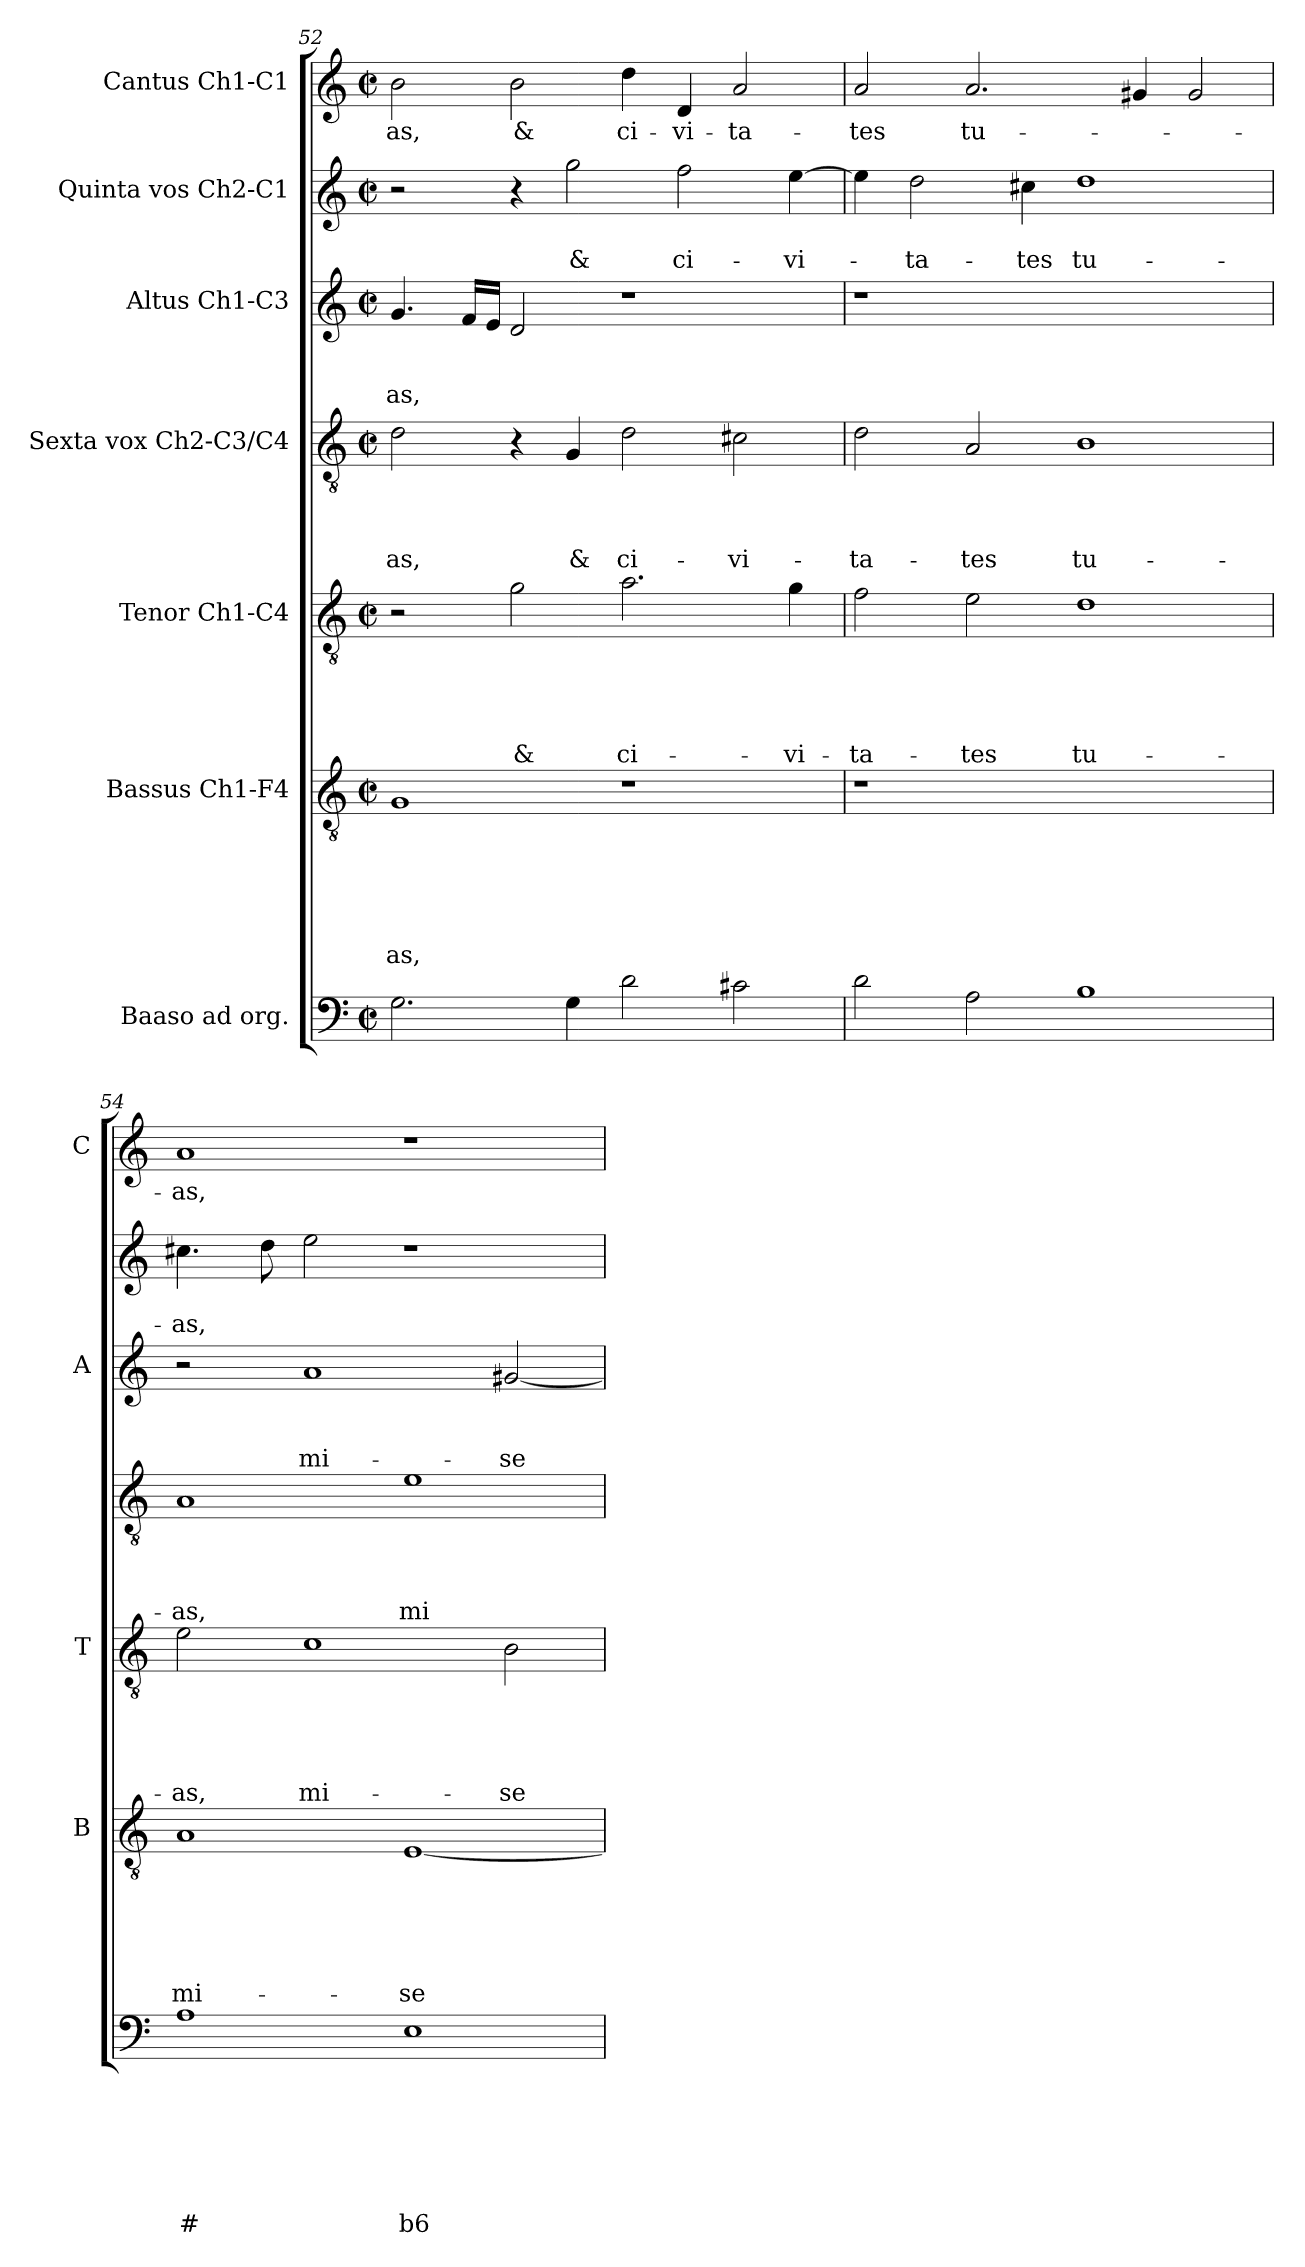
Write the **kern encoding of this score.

**kern	**text	**text	**text	**text	**text	**text	**text	**kern	**text	**text	**text	**text	**text	**text	**kern	**text	**text	**text	**text	**text	**kern	**text	**text	**text	**text	**kern	**text	**text	**text	**kern	**text	**text	**kern	**text
*part7	*part7	*part7	*part7	*part7	*part7	*part7	*part7	*part6	*part6	*part6	*part6	*part6	*part6	*part6	*part5	*part5	*part5	*part5	*part5	*part5	*part4	*part4	*part4	*part4	*part4	*part3	*part3	*part3	*part3	*part2	*part2	*part2	*part1	*part1
*staff7	*staff7	*staff7	*staff7	*staff7	*staff7	*staff7	*staff7	*staff6	*staff6	*staff6	*staff6	*staff6	*staff6	*staff6	*staff5	*staff5	*staff5	*staff5	*staff5	*staff5	*staff4	*staff4	*staff4	*staff4	*staff4	*staff3	*staff3	*staff3	*staff3	*staff2	*staff2	*staff2	*staff1	*staff1
*I"Baaso ad org.	*	*	*	*	*	*	*	*I"Bassus Ch1-F4	*	*	*	*	*	*	*I"Tenor Ch1-C4	*	*	*	*	*	*I"Sexta vox Ch2-C3/C4	*	*	*	*	*I"Altus Ch1-C3	*	*	*	*I"Quinta vos Ch2-C1	*	*	*I"Cantus Ch1-C1	*
*	*	*	*	*	*	*	*	*I'B	*	*	*	*	*	*	*I'T	*	*	*	*	*	*	*	*	*	*	*I'A	*	*	*	*	*	*	*I'C	*
!!LO:LB:g=z
*clefF4	*	*	*	*	*	*	*	*clefGv2	*	*	*	*	*	*	*clefGv2	*	*	*	*	*	*clefGv2	*	*	*	*	*clefG2	*	*	*	*clefG2	*	*	*clefG2	*
*k[]	*	*	*	*	*	*	*	*k[]	*	*	*	*	*	*	*k[]	*	*	*	*	*	*k[]	*	*	*	*	*k[]	*	*	*	*k[]	*	*	*k[]	*
*C:	*	*	*	*	*	*	*	*C:	*	*	*	*	*	*	*C:	*	*	*	*	*	*C:	*	*	*	*	*C:	*	*	*	*C:	*	*	*C:	*
*M2/2	*	*	*	*	*	*	*	*M2/2	*	*	*	*	*	*	*M2/2	*	*	*	*	*	*M2/2	*	*	*	*	*M2/2	*	*	*	*M2/2	*	*	*M2/2	*
*met(c|)	*	*	*	*	*	*	*	*met(c|)	*	*	*	*	*	*	*met(c|)	*	*	*	*	*	*met(c|)	*	*	*	*	*met(c|)	*	*	*	*met(c|)	*	*	*met(c|)	*
=52	=52	=52	=52	=52	=52	=52	=52	=52	=52	=52	=52	=52	=52	=52	=52	=52	=52	=52	=52	=52	=52	=52	=52	=52	=52	=52	=52	=52	=52	=52	=52	=52	=52	=52
!	!	!	!	!	!	!	!	!	!	!	!	!	!	!LO:LY:b	!	!	!	!	!	!	!	!	!	!	!LO:LY:b	!	!	!	!LO:LY:b	!	!	!	!	!LO:LY:b
2.G\	.	.	.	.	.	.	.	1G	.	.	.	.	.	-as,	2r	.	.	.	.	.	2d\	.	.	.	-as,	4.g/	.	.	-as,	2r	.	.	2b\	-as,
.	.	.	.	.	.	.	.	.	.	.	.	.	.	.	.	.	.	.	.	.	.	.	.	.	.	16f/LL	.	.	.	.	.	.	.	.
.	.	.	.	.	.	.	.	.	.	.	.	.	.	.	.	.	.	.	.	.	.	.	.	.	.	16e/JJ	.	.	.	.	.	.	.	.
!	!	!	!	!	!	!	!	!	!	!	!	!	!	!	!	!	!	!	!	!LO:LY:b	!	!	!	!	!	!	!	!	!	!	!	!	!	!LO:LY:b
.	.	.	.	.	.	.	.	.	.	.	.	.	.	.	2g\	.	.	.	.	&	4r	.	.	.	.	2d/	.	.	.	4r	.	.	2b\	&
!	!	!	!	!	!	!	!	!	!	!	!	!	!	!	!	!	!	!	!	!	!	!	!	!	!LO:LY:b	!	!	!	!	!	!	!LO:LY:b	!	!
4G\	.	.	.	.	.	.	.	.	.	.	.	.	.	.	.	.	.	.	.	.	4G/	.	.	.	&	.	.	.	.	2gg\	.	&	.	.
!	!	!	!	!	!	!	!	!	!	!	!	!	!	!	!	!	!	!	!	!LO:LY:b	!	!	!	!	!LO:LY:b	!	!	!	!	!	!	!	!	!LO:LY:b
2d\	.	.	.	.	.	.	.	1r	.	.	.	.	.	.	2.a\	.	.	.	.	ci-	2d\	.	.	.	ci-	1r	.	.	.	.	.	.	4dd\	ci-
!	!	!	!	!	!	!	!	!	!	!	!	!	!	!	!	!	!	!	!	!	!	!	!	!	!	!	!	!	!	!	!	!LO:LY:b	!	!LO:LY:b
.	.	.	.	.	.	.	.	.	.	.	.	.	.	.	.	.	.	.	.	.	.	.	.	.	.	.	.	.	.	2ff\	.	ci-	4d/	-vi-
!	!	!	!	!	!	!	!	!	!	!	!	!	!	!	!	!	!	!	!	!	!	!	!	!	!LO:LY:b	!	!	!	!	!	!	!	!	!LO:LY:b
2c#X\	.	.	.	.	.	.	.	.	.	.	.	.	.	.	.	.	.	.	.	.	2c#X\	.	.	.	-vi-	.	.	.	.	.	.	.	2a/	-ta-
!	!	!	!	!	!	!	!	!	!	!	!	!	!	!	!	!	!	!	!	!LO:LY:b	!	!	!	!	!	!	!	!	!	!	!	!LO:LY:b	!	!
.	.	.	.	.	.	.	.	.	.	.	.	.	.	.	4g\	.	.	.	.	-vi-	.	.	.	.	.	.	.	.	.	[4ee\	.	-vi-	.	.
=53	=53	=53	=53	=53	=53	=53	=53	=53	=53	=53	=53	=53	=53	=53	=53	=53	=53	=53	=53	=53	=53	=53	=53	=53	=53	=53	=53	=53	=53	=53	=53	=53	=53	=53
!	!	!	!	!	!	!	!	!	!	!	!	!	!	!	!	!	!	!	!	!LO:LY:b	!	!	!	!	!LO:LY:b	!	!	!	!	!	!	!	!	!LO:LY:b
2d\	.	.	.	.	.	.	.	1r	.	.	.	.	.	.	2f\	.	.	.	.	-ta-	2d\	.	.	.	-ta-	1r	.	.	.	4ee\]	.	.	2a/	-tes
!	!	!	!	!	!	!	!	!	!	!	!	!	!	!	!	!	!	!	!	!	!	!	!	!	!	!	!	!	!	!	!	!LO:LY:b	!	!
.	.	.	.	.	.	.	.	.	.	.	.	.	.	.	.	.	.	.	.	.	.	.	.	.	.	.	.	.	.	2dd\	.	-ta-	.	.
!	!	!	!	!	!	!	!	!	!	!	!	!	!	!	!	!	!	!	!	!LO:LY:b	!	!	!	!	!LO:LY:b	!	!	!	!	!	!	!	!	!LO:LY:b
2A\	.	.	.	.	.	.	.	.	.	.	.	.	.	.	2e\	.	.	.	.	-tes	2A/	.	.	.	-tes	.	.	.	.	.	.	.	2.a/	tu-
!	!	!	!	!	!	!	!	!	!	!	!	!	!	!	!	!	!	!	!	!	!	!	!	!	!	!	!	!	!	!	!	!LO:LY:b	!	!
.	.	.	.	.	.	.	.	.	.	.	.	.	.	.	.	.	.	.	.	.	.	.	.	.	.	.	.	.	.	4cc#X\	.	-tes	.	.
!	!	!	!	!	!	!	!	!	!	!	!	!	!	!	!	!	!	!	!	!LO:LY:b	!	!	!	!	!LO:LY:b	!	!	!	!	!	!	!LO:LY:b	!	!
1B	.	.	.	.	.	.	.	1ryy	.	.	.	.	.	.	1d	.	.	.	.	tu-	1B	.	.	.	tu-	1ryy	.	.	.	1dd	.	tu-	.	.
.	.	.	.	.	.	.	.	.	.	.	.	.	.	.	.	.	.	.	.	.	.	.	.	.	.	.	.	.	.	.	.	.	4g#X/	.
.	.	.	.	.	.	.	.	.	.	.	.	.	.	.	.	.	.	.	.	.	.	.	.	.	.	.	.	.	.	.	.	.	2g#/	.
=54	=54	=54	=54	=54	=54	=54	=54	=54	=54	=54	=54	=54	=54	=54	=54	=54	=54	=54	=54	=54	=54	=54	=54	=54	=54	=54	=54	=54	=54	=54	=54	=54	=54	=54
!	!	!	!	!	!	!	!LO:LY:b	!	!	!	!	!	!	!LO:LY:b	!	!	!	!	!	!LO:LY:b	!	!	!	!	!LO:LY:b	!	!	!	!	!	!	!LO:LY:b	!	!LO:LY:b
1A	.	.	.	.	.	.	#	1A	.	.	.	.	.	mi-	2e\	.	.	.	.	-as,	1A	.	.	.	-as,	2r	.	.	.	4.cc#X\	.	-as,	1a	-as,
.	.	.	.	.	.	.	.	.	.	.	.	.	.	.	.	.	.	.	.	.	.	.	.	.	.	.	.	.	.	8dd\	.	.	.	.
!	!	!	!	!	!	!	!	!	!	!	!	!	!	!	!	!	!	!	!	!LO:LY:b	!	!	!	!	!	!	!	!	!LO:LY:b	!	!	!	!	!
.	.	.	.	.	.	.	.	.	.	.	.	.	.	.	1c	.	.	.	.	mi-	.	.	.	.	.	1a	.	.	mi-	2ee\	.	.	.	.
!	!	!	!	!	!	!	!LO:LY:b	!	!	!	!	!	!	!LO:LY:b	!	!	!	!	!	!	!	!	!	!	!LO:LY:b	!	!	!	!	!	!	!	!	!
1E	.	.	.	.	.	.	b6	[1E	.	.	.	.	.	-se-	.	.	.	.	.	.	1e	.	.	.	mi-	.	.	.	.	1r	.	.	1r	.
!	!	!	!	!	!	!	!	!	!	!	!	!	!	!	!	!	!	!	!	!LO:LY:b	!	!	!	!	!	!	!	!	!LO:LY:b	!	!	!	!	!
.	.	.	.	.	.	.	.	.	.	.	.	.	.	.	2B\	.	.	.	.	-se-	.	.	.	.	.	[2g#X/	.	.	-se-	.	.	.	.	.
=	=	=	=	=	=	=	=	=	=	=	=	=	=	=	=	=	=	=	=	=	=	=	=	=	=	=	=	=	=	=	=	=	=	=
*-	*-	*-	*-	*-	*-	*-	*-	*-	*-	*-	*-	*-	*-	*-	*-	*-	*-	*-	*-	*-	*-	*-	*-	*-	*-	*-	*-	*-	*-	*-	*-	*-	*-	*-
